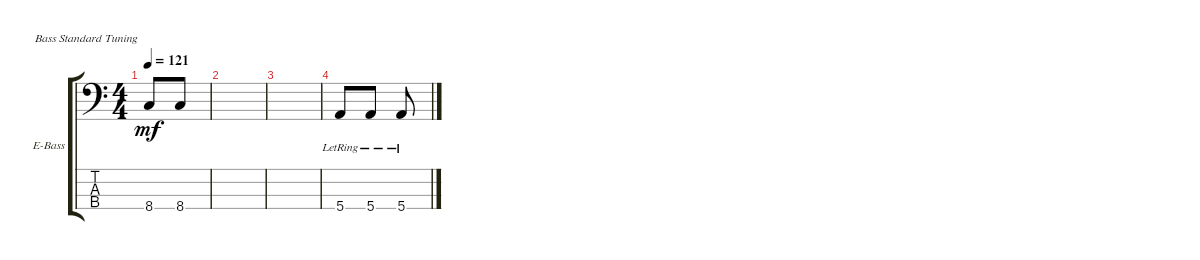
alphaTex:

\defaultSystemsLayout 4
\bracketExtendMode groupsimilarinstruments
\firstSystemTrackNameOrientation horizontal
\otherSystemsTrackNameOrientation horizontal
\track ("EG" "E-Bass") {instrument electricbassfinger}
\staff {score tabs}
\tuning (G2 D2 A1 E1)
\ts (4 4)
\tempo 121
\clef f4
\ks c
8.4.8{dy mf} 8.4.8 |
|
|
5.4{lr}.8 5.4{lr}.8 5.4{lr}.8
